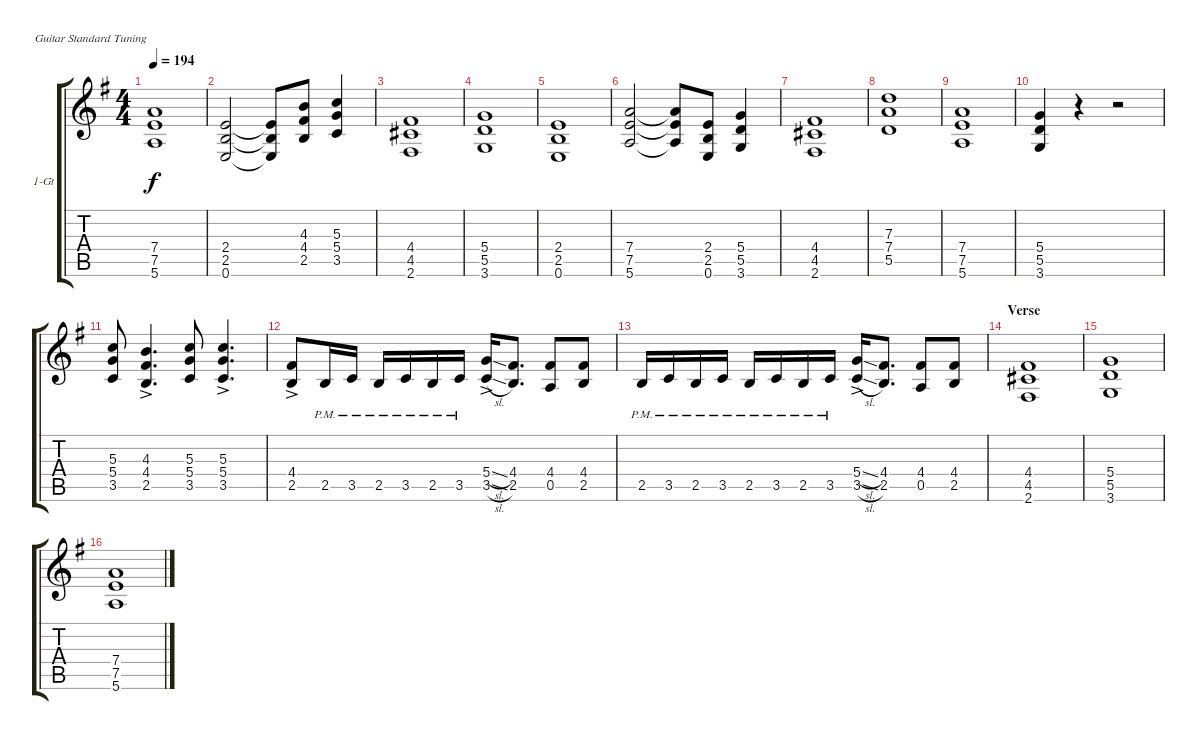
\bracketExtendMode groupsimilarinstruments
\firstSystemTrackNameOrientation horizontal
\otherSystemsTrackNameOrientation horizontal
\track ("1-Gt" "1-Gt") {instrument distortionguitar}
\staff {score tabs}
\tuning (E4 B3 G3 D3 A2 E2)
\ts (4 4)
\tempo 194
\clef g2
\scale
1.05549
\ks g
(7.4 7.5 5.6).1{dy f} |
\scale
0.944515 (2.4 2.5 0.6).2 (2.4{t} 2.5{t} 0.6{t}).8 (4.3 4.4 2.5).8 (5.3 5.4 3.5).4 |
\scale
1.05549 (4.4 4.5 2.6).1 |
\scale
0.944515 (5.4 5.5 3.6).1 |
\scale
1.05549 (2.4 2.5 0.6).1 |
\scale
0.944515 (7.4 7.5 5.6).2 (7.4{t} 7.5{t} 5.6{t}).8 (2.4 2.5 0.6).8 (5.4 5.5 3.6).4 |
\scale
1.05549 (4.4 4.5 2.6).1 |
\scale
0.944515 (7.3 7.4 5.5).1 |
\scale
1.05549 (7.4 7.5 5.6).1 |
\scale
0.944515 (5.4 5.5 3.6).4 r.4 r.2 |
\scale
1.05549 (5.3 5.4 3.5).8 (4.3{ac} 4.4{ac} 2.5{ac}).4{d} (5.3 5.4 3.5).8 (5.3{ac} 5.4{ac} 3.5{ac}).4{d} |
\scale
0.944515 (4.4{ac} 2.5{ac}).8 2.5{pm}.16 3.5{pm}.16 2.5{pm}.16 3.5{pm}.16 2.5{pm}.16 3.5{pm}.16 (5.4{sl ac} 3.5{sl ac}).16 (4.4 2.5).8{d} (4.4 0.5).8 (4.4 2.5).8 |
\scale
1.05549 2.5{pm}.16 3.5{pm}.16 2.5{pm}.16 3.5{pm}.16 2.5{pm}.16 3.5{pm}.16 2.5{pm}.16 3.5{pm}.16 (5.4{sl ac} 3.5{sl ac}).16 (4.4 2.5).8{d} (4.4 0.5).8 (4.4 2.5).8 |
\section ("" "Verse")
\scale
0.944515 (4.4 4.5 2.6).1 |
\scale
1.05549 (5.4 5.5 3.6).1 |
\scale
0.944515 (7.4 7.5 5.6).1
